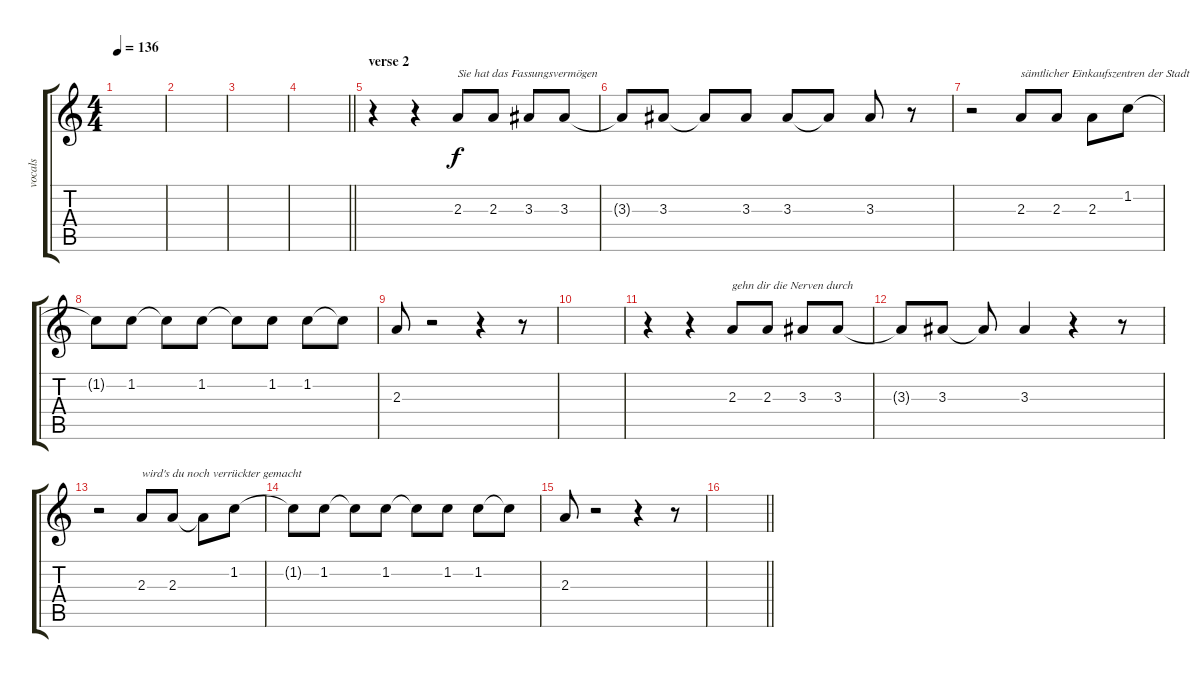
\track ("vocals" "vocals") {instrument electricguitarjazz}
\staff {score tabs}
\tuning (E4 B3 G3 D3 A2 E2) {hide}
\ts (4 4)
\tempo 136
\clef g2
\ks c
|
|
|
\barLineRight lightlight
|
\section ("" "verse 2")
r.4 r.4 2.3.8{txt "Sie hat das Fassungsvermögen"} 2.3.8 3.3.8 3.3.8 |
3.3{t}.8 3.3.8 3.3{t}.8 3.3.8 3.3.8 3.3{t}.8 3.3.8 r.8 |
r.2 2.3.8{txt "sämtlicher Einkaufszentren der Stadt"} 2.3.8 2.3.8 1.2.8 |
1.2{t}.8 1.2.8 1.2{t}.8 1.2.8 1.2{t}.8 1.2.8 1.2.8 1.2{t}.8 |
2.3.8 r.2 r.4 r.8 |
|
r.4 r.4 2.3.8{txt "gehn dir die Nerven durch"} 2.3.8 3.3.8 3.3.8 |
3.3{t}.8 3.3.8 3.3{t}.8 3.3.4 r.4 r.8 |
r.2 2.3.8{txt "wird's du noch verrückter gemacht"} 2.3.8 2.3{t}.8 1.2.8 |
1.2{t}.8 1.2.8 1.2{t}.8 1.2.8 1.2{t}.8 1.2.8 1.2.8 1.2{t}.8 |
2.3.8 r.2 r.4 r.8 |
\barLineRight lightlight
